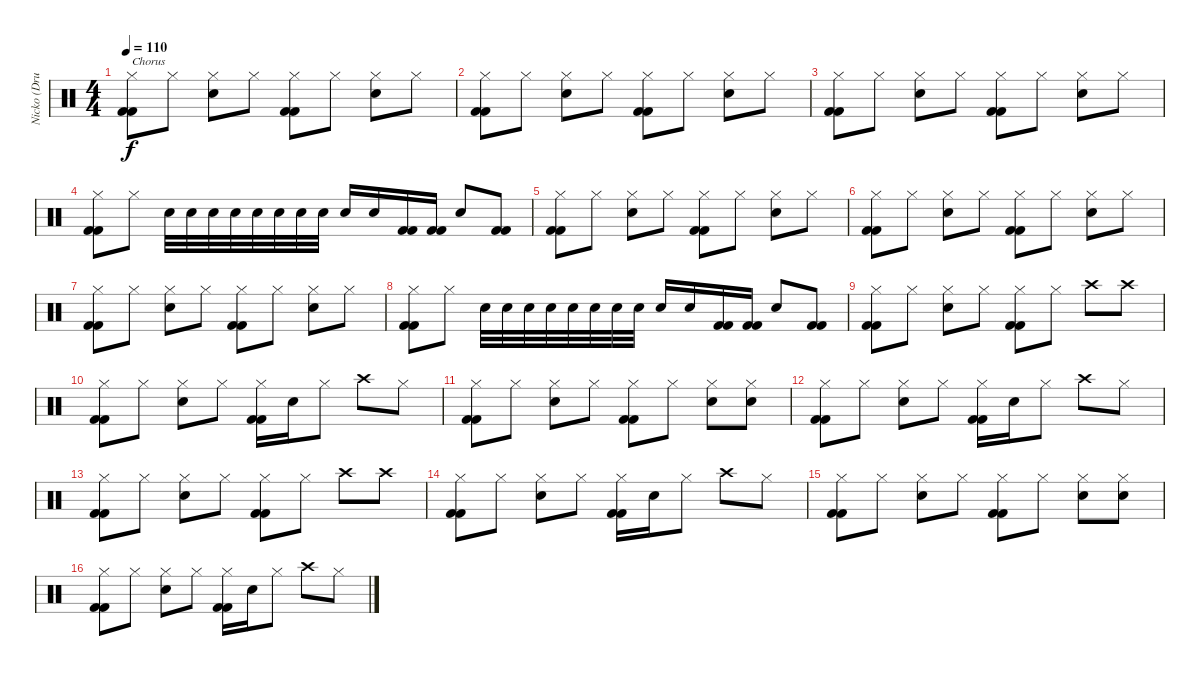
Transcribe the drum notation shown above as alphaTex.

\track ("Nicko (Drums)" "Nicko (Dru") {instrument percussion}
\staff {score}
\articulation defaults
\ts (4 4)
\tempo 110
\clef neutral
\ks c
("Hi-Hat (closed)" "Kick (hit) 2" "Kick (hit) 2").8{txt "Chorus" dy f} "Hi-Hat (closed)".8 ("Hi-Hat (closed)" "Snare (hit) 2").8 "Hi-Hat (closed)".8 ("Hi-Hat (closed)" "Kick (hit) 2" "Kick (hit) 2").8 "Hi-Hat (closed)".8 ("Hi-Hat (closed)" "Snare (hit) 2").8 "Hi-Hat (closed)".8 |
("Hi-Hat (closed)" "Kick (hit) 2" "Kick (hit) 2").8 "Hi-Hat (closed)".8 ("Hi-Hat (closed)" "Snare (hit) 2").8 "Hi-Hat (closed)".8 ("Hi-Hat (closed)" "Kick (hit) 2" "Kick (hit) 2").8 "Hi-Hat (closed)".8 ("Hi-Hat (closed)" "Snare (hit) 2").8 "Hi-Hat (closed)".8 |
("Hi-Hat (closed)" "Kick (hit) 2" "Kick (hit) 2").8 "Hi-Hat (closed)".8 ("Hi-Hat (closed)" "Snare (hit) 2").8 "Hi-Hat (closed)".8 ("Hi-Hat (closed)" "Kick (hit) 2" "Kick (hit) 2").8 "Hi-Hat (closed)".8 ("Hi-Hat (closed)" "Snare (hit) 2").8 "Hi-Hat (closed)".8 |
("Hi-Hat (closed)" "Kick (hit) 2" "Kick (hit) 2").8 "Hi-Hat (closed)".8 "Snare (hit) 2".32 "Snare (hit) 2".32 "Snare (hit) 2".32 "Snare (hit) 2".32 "Snare (hit) 2".32 "Snare (hit) 2".32 "Snare (hit) 2".32 "Snare (hit) 2".32 "Snare (hit) 2".16 "Snare (hit) 2".16 ("Kick (hit) 2" "Kick (hit) 2").16 ("Kick (hit) 2" "Kick (hit) 2").16 "Snare (hit) 2".8 ("Kick (hit) 2" "Kick (hit) 2").8 |
("Hi-Hat (closed)" "Kick (hit) 2" "Kick (hit) 2").8 "Hi-Hat (closed)".8 ("Hi-Hat (closed)" "Snare (hit) 2").8 "Hi-Hat (closed)".8 ("Hi-Hat (closed)" "Kick (hit) 2" "Kick (hit) 2").8 "Hi-Hat (closed)".8 ("Hi-Hat (closed)" "Snare (hit) 2").8 "Hi-Hat (closed)".8 |
("Hi-Hat (closed)" "Kick (hit) 2" "Kick (hit) 2").8 "Hi-Hat (closed)".8 ("Hi-Hat (closed)" "Snare (hit) 2").8 "Hi-Hat (closed)".8 ("Hi-Hat (closed)" "Kick (hit) 2" "Kick (hit) 2").8 "Hi-Hat (closed)".8 ("Hi-Hat (closed)" "Snare (hit) 2").8 "Hi-Hat (closed)".8 |
("Hi-Hat (closed)" "Kick (hit) 2" "Kick (hit) 2").8 "Hi-Hat (closed)".8 ("Hi-Hat (closed)" "Snare (hit) 2").8 "Hi-Hat (closed)".8 ("Hi-Hat (closed)" "Kick (hit) 2" "Kick (hit) 2").8 "Hi-Hat (closed)".8 ("Hi-Hat (closed)" "Snare (hit) 2").8 "Hi-Hat (closed)".8 |
("Hi-Hat (closed)" "Kick (hit) 2" "Kick (hit) 2").8 "Hi-Hat (closed)".8 "Snare (hit) 2".32 "Snare (hit) 2".32 "Snare (hit) 2".32 "Snare (hit) 2".32 "Snare (hit) 2".32 "Snare (hit) 2".32 "Snare (hit) 2".32 "Snare (hit) 2".32 "Snare (hit) 2".16 "Snare (hit) 2".16 ("Kick (hit) 2" "Kick (hit) 2").16 ("Kick (hit) 2" "Kick (hit) 2").16 "Snare (hit) 2".8 ("Kick (hit) 2" "Kick (hit) 2").8 |
("Hi-Hat (closed)" "Kick (hit) 2" "Kick (hit) 2").8 "Hi-Hat (closed)".8 ("Hi-Hat (closed)" "Snare (hit) 2").8 "Hi-Hat (closed)".8 ("Hi-Hat (closed)" "Kick (hit) 2" "Kick (hit) 2").8 "Hi-Hat (closed)".8 "Crash high (hit)".8 "Crash high (hit)".8 |
("Hi-Hat (closed)" "Kick (hit) 2" "Kick (hit) 2").8 "Hi-Hat (closed)".8 ("Hi-Hat (closed)" "Snare (hit) 2").8 "Hi-Hat (closed)".8 ("Hi-Hat (closed)" "Kick (hit) 2" "Kick (hit) 2").16 "Snare (hit) 2".16 "Hi-Hat (closed)".8 "Crash high (hit)".8 "Hi-Hat (closed)".8 |
("Hi-Hat (closed)" "Kick (hit) 2" "Kick (hit) 2").8 "Hi-Hat (closed)".8 ("Hi-Hat (closed)" "Snare (hit) 2").8 "Hi-Hat (closed)".8 ("Hi-Hat (closed)" "Kick (hit) 2" "Kick (hit) 2").8 "Hi-Hat (closed)".8 ("Hi-Hat (closed)" "Snare (hit) 2").8 ("Hi-Hat (closed)" "Snare (hit) 2").8 |
("Hi-Hat (closed)" "Kick (hit) 2" "Kick (hit) 2").8 "Hi-Hat (closed)".8 ("Hi-Hat (closed)" "Snare (hit) 2").8 "Hi-Hat (closed)".8 ("Hi-Hat (closed)" "Kick (hit) 2" "Kick (hit) 2").16 "Snare (hit) 2".16 "Hi-Hat (closed)".8 "Crash high (hit)".8 "Hi-Hat (closed)".8 |
("Hi-Hat (closed)" "Kick (hit) 2" "Kick (hit) 2").8 "Hi-Hat (closed)".8 ("Hi-Hat (closed)" "Snare (hit) 2").8 "Hi-Hat (closed)".8 ("Hi-Hat (closed)" "Kick (hit) 2" "Kick (hit) 2").8 "Hi-Hat (closed)".8 "Crash high (hit)".8 "Crash high (hit)".8 |
("Hi-Hat (closed)" "Kick (hit) 2" "Kick (hit) 2").8 "Hi-Hat (closed)".8 ("Hi-Hat (closed)" "Snare (hit) 2").8 "Hi-Hat (closed)".8 ("Hi-Hat (closed)" "Kick (hit) 2" "Kick (hit) 2").16 "Snare (hit) 2".16 "Hi-Hat (closed)".8 "Crash high (hit)".8 "Hi-Hat (closed)".8 |
("Hi-Hat (closed)" "Kick (hit) 2" "Kick (hit) 2").8 "Hi-Hat (closed)".8 ("Hi-Hat (closed)" "Snare (hit) 2").8 "Hi-Hat (closed)".8 ("Hi-Hat (closed)" "Kick (hit) 2" "Kick (hit) 2").8 "Hi-Hat (closed)".8 ("Hi-Hat (closed)" "Snare (hit) 2").8 ("Hi-Hat (closed)" "Snare (hit) 2").8 |
("Hi-Hat (closed)" "Kick (hit) 2" "Kick (hit) 2").8 "Hi-Hat (closed)".8 ("Hi-Hat (closed)" "Snare (hit) 2").8 "Hi-Hat (closed)".8 ("Hi-Hat (closed)" "Kick (hit) 2" "Kick (hit) 2").16 "Snare (hit) 2".16 "Hi-Hat (closed)".8 "Crash high (hit)".8 "Hi-Hat (closed)".8
